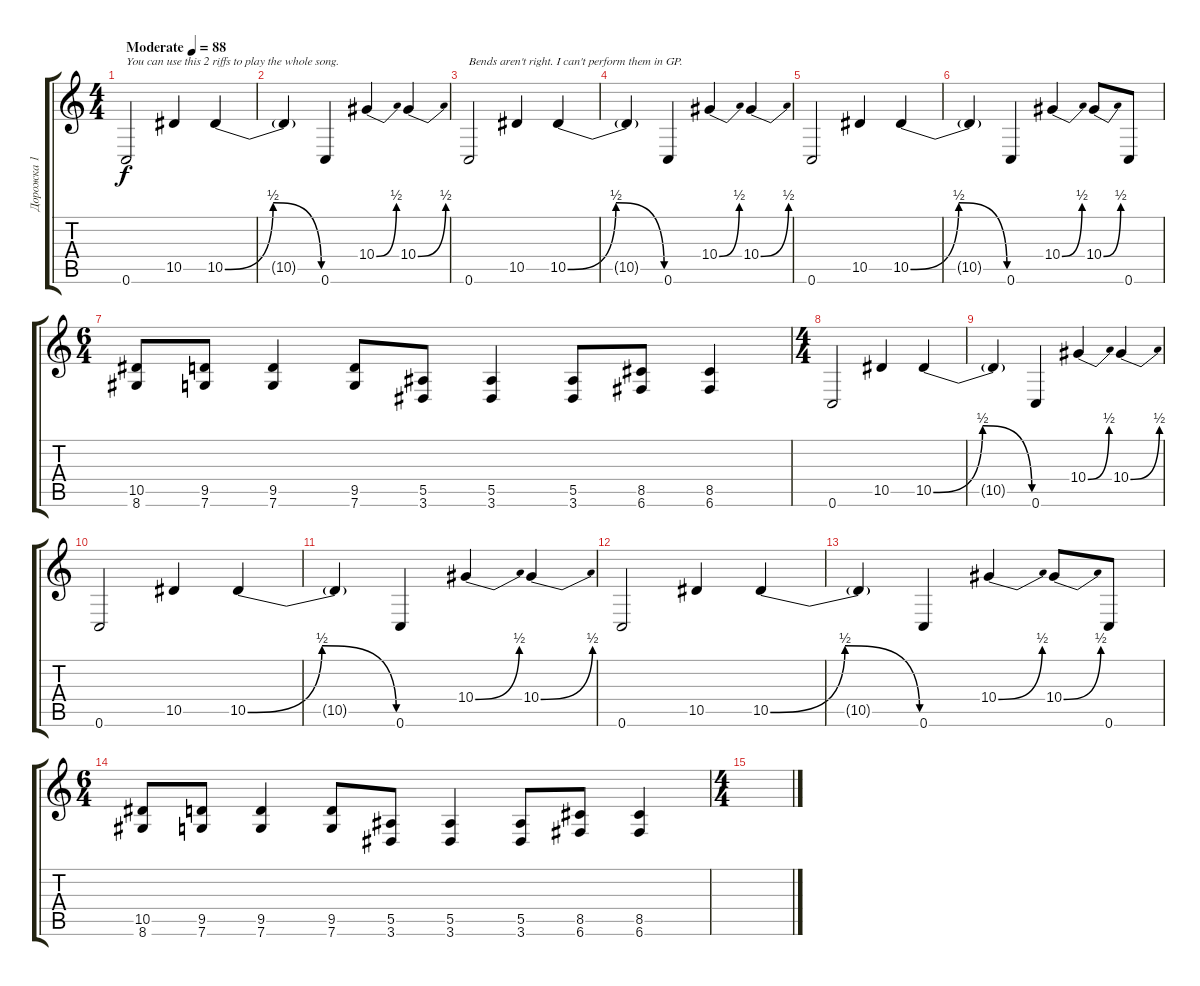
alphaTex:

\track ("Дорожка 1" "Дорожка 1") {instrument overdrivenguitar}
\staff {score tabs}
\tuning (C4 G3 Eb3 Bb2 F2 C2) {hide}
\ts (4 4)
\tempo (88 "Moderate")
\clef g2
\ks c
0.6.2{txt "You can use this 2 riffs to play the whole song." dy f instrument overdrivenguitar} 10.5.4 10.5{be (bendrelease 0 0 15 2 29 2 60 0)}.4 |
10.5{t}.4 0.6.4 10.4{be (bend 0 0 60 2)}.4 10.4{be (bend 0 0 60 2)}.4 |
0.6.2{txt "Bends aren't right. I can't perform them in GP."} 10.5.4 10.5{be (bendrelease 0 0 15 2 29 2 60 0)}.4 |
10.5{t}.4 0.6.4 10.4{be (bend 0 0 60 2)}.4 10.4{be (bend 0 0 60 2)}.4 |
0.6.2 10.5.4 10.5{be (bendrelease 0 0 15 2 29 2 60 0)}.4 |
10.5{t}.4 0.6.4 10.4{be (bend 0 0 60 2)}.4 10.4{be (bend 0 0 60 2)}.8 0.6.8 |
\ts (6 4)
(10.5 8.6).8 (9.5 7.6).8 (9.5 7.6).4 (9.5 7.6).8 (5.5 3.6).8 (5.5 3.6).4 (5.5 3.6).8 (8.5 6.6).8 (8.5 6.6).4 |
\ts (4 4)
0.6.2 10.5.4 10.5{be (bendrelease 0 0 15 2 29 2 60 0)}.4 |
10.5{t}.4 0.6.4 10.4{be (bend 0 0 60 2)}.4 10.4{be (bend 0 0 60 2)}.4 |
0.6.2 10.5.4 10.5{be (bendrelease 0 0 15 2 29 2 60 0)}.4 |
10.5{t}.4 0.6.4 10.4{be (bend 0 0 60 2)}.4 10.4{be (bend 0 0 60 2)}.4 |
0.6.2 10.5.4 10.5{be (bendrelease 0 0 15 2 29 2 60 0)}.4 |
10.5{t}.4 0.6.4 10.4{be (bend 0 0 60 2)}.4 10.4{be (bend 0 0 60 2)}.8 0.6.8 |
\ts (6 4)
(10.5 8.6).8 (9.5 7.6).8 (9.5 7.6).4 (9.5 7.6).8 (5.5 3.6).8 (5.5 3.6).4 (5.5 3.6).8 (8.5 6.6).8 (8.5 6.6).4 |
\ts (4 4)
